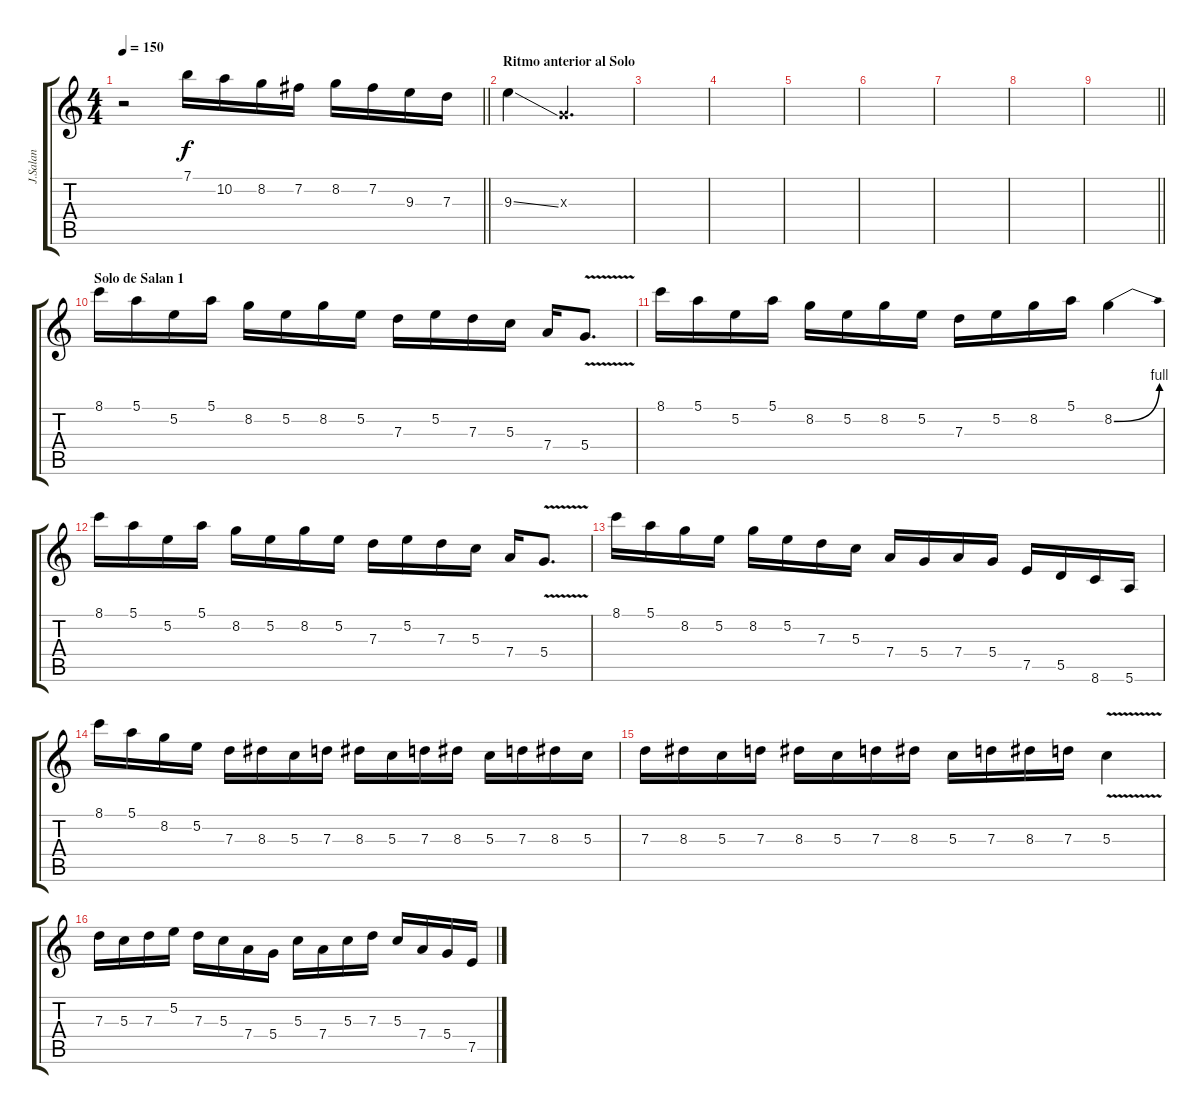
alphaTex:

\track ("J.Salan" "J.Salan") {instrument overdrivenguitar}
\staff {score tabs}
\tuning (E4 B3 G3 D3 A2 E2) {hide}
\ts (4 4)
\tempo 150
\clef g2
\barLineRight lightlight
\ks c
r.2{dy f} 7.1.16 10.2.16 8.2.16 7.2.16 8.2.16 7.2.16 9.3.16 7.3.16 |
\section ("" "Ritmo anterior al Solo")
9.3{ss}.4 0.3{x}.2{d} |
|
|
|
|
|
|
\barLineRight lightlight
|
\section ("" "Solo de Salan 1")
8.1.16{volume 15} 5.1.16 5.2.16 5.1.16 8.2.16 5.2.16 8.2.16 5.2.16 7.3.16 5.2.16 7.3.16 5.3.16 7.4.16 5.4{v}.8{d} |
8.1.16 5.1.16 5.2.16 5.1.16 8.2.16 5.2.16 8.2.16 5.2.16 7.3.16 5.2.16 8.2.16 5.1.16 8.2{be (bend 0 0 60 4)}.4 |
8.1.16 5.1.16 5.2.16 5.1.16 8.2.16 5.2.16 8.2.16 5.2.16 7.3.16 5.2.16 7.3.16 5.3.16 7.4.16 5.4{v}.8{d} |
8.1.16 5.1.16 8.2.16 5.2.16 8.2.16 5.2.16 7.3.16 5.3.16 7.4.16 5.4.16 7.4.16 5.4.16 7.5.16 5.5.16 8.6.16 5.6.16 |
8.1.16 5.1.16 8.2.16 5.2.16 7.3.16 8.3.16 5.3.16 7.3.16 8.3.16 5.3.16 7.3.16 8.3.16 5.3.16 7.3.16 8.3.16 5.3.16 |
7.3.16 8.3.16 5.3.16 7.3.16 8.3.16 5.3.16 7.3.16 8.3.16 5.3.16 7.3.16 8.3.16 7.3.16 5.3{v}.4 |
7.3.16 5.3.16 7.3.16 5.2.16 7.3.16 5.3.16 7.4.16 5.4.16 5.3.16 7.4.16 5.3.16 7.3.16 5.3.16 7.4.16 5.4.16 7.5.16
